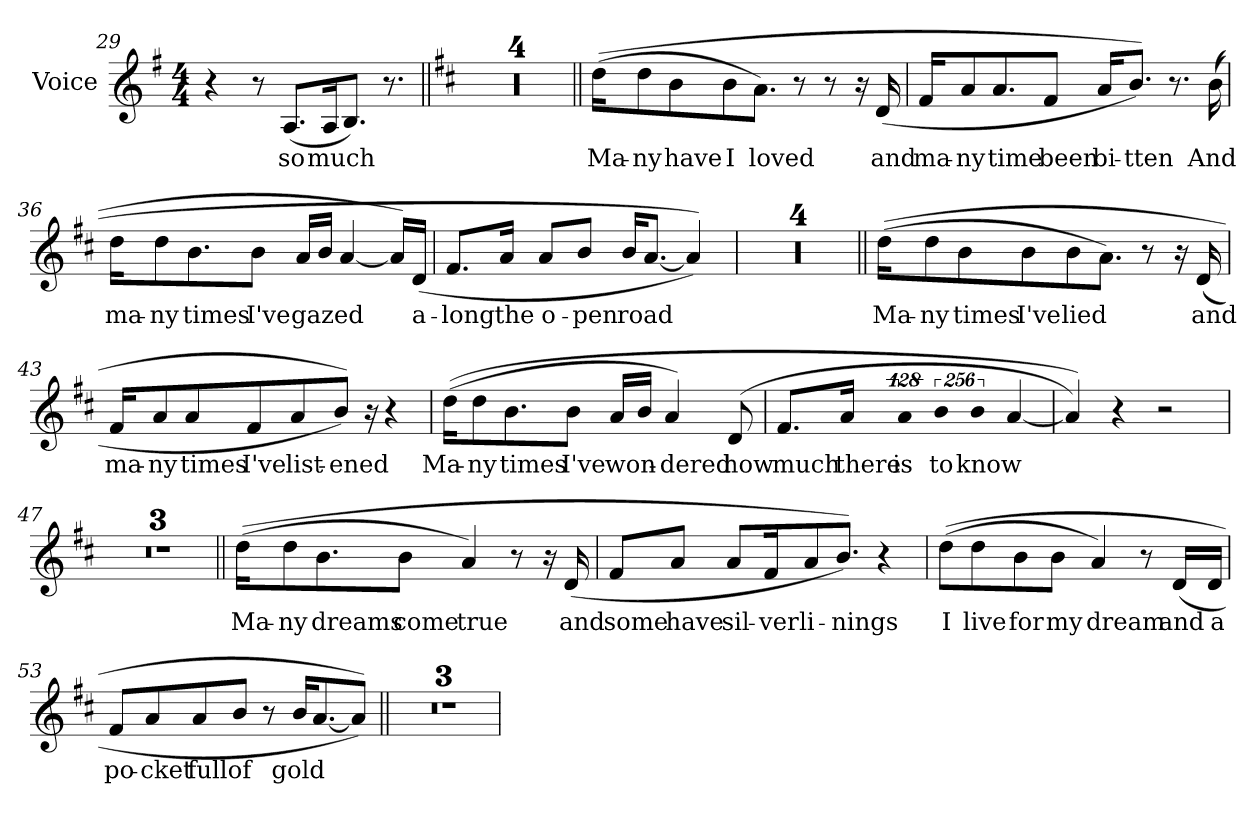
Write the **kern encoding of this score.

**kern	**text
*part1	*part1
*staff1	*staff1
*I"Voice	*
*I'Voice	*
*clefG2	*
*k[f#]	*
*G:	*
*M4/4	*
=29	=29
4r	.
8r	.
!	!LO:LY:b:color=#000000
(8.Ai/L	so
!	!LO:LY:b:color=#000000
16Ai/k	much
8.Bi/J)	.
8.r	.
=30||	=30||
*k[f#c#]	*
*D:	*
1r	.
!!LO:LB:g=z
=31	=31
1r	.
=32	=32
1r	.
=33	=33
1r	.
=34||	=34||
!	!LO:LY:b:color=#000000
((16ddi\KL	Ma-
!	!LO:LY:b:color=#000000
8ddi\	-ny
!	!LO:LY:b:color=#000000
8bi\	have
!	!LO:LY:b:color=#000000
8bi\	I
!	!LO:LY:b:color=#000000
8.ai\J)	loved
8r	.
8r	.
16r	.
!	!LO:LY:b:color=#000000
(16di/	and
=35	=35
!	!LO:LY:b:color=#000000
16f#i/KL	ma-
!	!LO:LY:b:color=#000000
8ai/	-ny
!	!LO:LY:b:color=#000000
8.ai/	time
!	!LO:LY:b:color=#000000
8f#i/J	been
!	!LO:LY:b:color=#000000
16ai/KL	bi-
!	!LO:LY:b:color=#000000
8.bi/J))	-tten
8.r	.
!	!LO:LY:b:color=#000000
((16bi\	And
!!LO:LB:g=z
=36	=36
!	!LO:LY:b:color=#000000
16ddi\KL	ma-
!	!LO:LY:b:color=#000000
8ddi\	-ny
!	!LO:LY:b:color=#000000
8.bi\	times
!	!LO:LY:b:color=#000000
8bi\J	I've
!	!LO:LY:b:color=#000000
16ai/LL	gazed
16bi/JJ	.
[4ai/	.
16ai/LL])	.
!	!LO:LY:b:color=#000000
(16di/JJ	a-
=37	=37
!	!LO:LY:b:color=#000000
8.f#i/L	-long
!	!LO:LY:b:color=#000000
16ai/Jk	the
!	!LO:LY:b:color=#000000
8ai/L	o-
!	!LO:LY:b:color=#000000
8bi/J	-pen
!	!LO:LY:b:color=#000000
16bi/KL	road
[8.ai/J	.
4ai/]))	.
=38	=38
1r	.
=39	=39
1r	.
=40	=40
1r	.
!!LO:LB:g=z
=41	=41
1r	.
=42||	=42||
!	!LO:LY:b:color=#000000
((16ddi\KL	Ma-
!	!LO:LY:b:color=#000000
8ddi\	-ny
!	!LO:LY:b:color=#000000
8bi\	times
!	!LO:LY:b:color=#000000
8bi\	I've
!	!LO:LY:b:color=#000000
8bi\	lied
8.ai\J)	.
8r	.
16r	.
!	!LO:LY:b:color=#000000
(16di/	and
=43	=43
!	!LO:LY:b:color=#000000
16f#i/KL	ma-
!	!LO:LY:b:color=#000000
8ai/	-ny
!	!LO:LY:b:color=#000000
8ai/	times
!	!LO:LY:b:color=#000000
8f#i/	I've
!	!LO:LY:b:color=#000000
8ai/	list-
!	!LO:LY:b:color=#000000
8bi/J))	-ened
16r	.
4r	.
!!LO:LB:g=z
=44	=44
!	!LO:LY:b:color=#000000
((16ddi\KL	Ma-
!	!LO:LY:b:color=#000000
8ddi\	-ny
!	!LO:LY:b:color=#000000
8.bi\	times
!	!LO:LY:b:color=#000000
8bi\J	I've
!	!LO:LY:b:color=#000000
16ai/LL	won-
16bi/JJ	.
!	!LO:LY:b:color=#000000
4ai/)	-dered
!	!LO:LY:b:color=#000000
(8di/	how
=45	=45
!	!LO:LY:b:color=#000000
8.f#i/L	much
!	!LO:LY:b:color=#000000
16ai/Jk	there
!LO:N:vis=4	!
!	!LO:LY:b:color=#000000
512%85ai/	is
!LO:N:vis=4	!
!	!LO:LY:b:color=#000000
1024%171bi\	to
!LO:N:vis=4	!
!	!LO:LY:b:color=#000000
1024%171bi\	know
[4ai/	.
=46	=46
4ai/]))	.
4r	.
2r	.
=47	=47
1r	.
=48	=48
1r	.
!!LO:PB:g=z
=49	=49
1r	.
=50||	=50||
!	!LO:LY:b:color=#000000
((16ddi\KL	Ma-
!	!LO:LY:b:color=#000000
8ddi\	-ny
!	!LO:LY:b:color=#000000
8.bi\	dreams
!	!LO:LY:b:color=#000000
8bi\J	come
!	!LO:LY:b:color=#000000
4ai/)	true
8r	.
16r	.
!	!LO:LY:b:color=#000000
(16di/	and
=51	=51
!	!LO:LY:b:color=#000000
8f#i/L	some
!	!LO:LY:b:color=#000000
8ai/J	have
!	!LO:LY:b:color=#000000
8ai/L	sil-
!	!LO:LY:b:color=#000000
16f#i/k	-ver
!	!LO:LY:b:color=#000000
8ai/	li-
!	!LO:LY:b:color=#000000
8.bi/J))	-nings
4r	.
!!LO:LB:g=z
=52	=52
!	!LO:LY:b:color=#000000
((8ddi\L	I
!	!LO:LY:b:color=#000000
8ddi\	live
!	!LO:LY:b:color=#000000
8bi\	for
!	!LO:LY:b:color=#000000
8bi\J	my
!	!LO:LY:b:color=#000000
4ai/)	dream
8r	.
!	!LO:LY:b:color=#000000
(16di/LL	and
!	!LO:LY:b:color=#000000
16di/JJ	a
=53	=53
!	!LO:LY:b:color=#000000
8f#i/L	po-
!	!LO:LY:b:color=#000000
8ai/	-cket
!	!LO:LY:b:color=#000000
8ai/	full
!	!LO:LY:b:color=#000000
8bi/J	of
8r	.
!	!LO:LY:b:color=#000000
16bi/KL	gold
[8.ai/	.
8ai/J]))	.
=54||	=54||
1r	.
=55	=55
1r	.
=56	=56
1r	.
=	=
*-	*-
